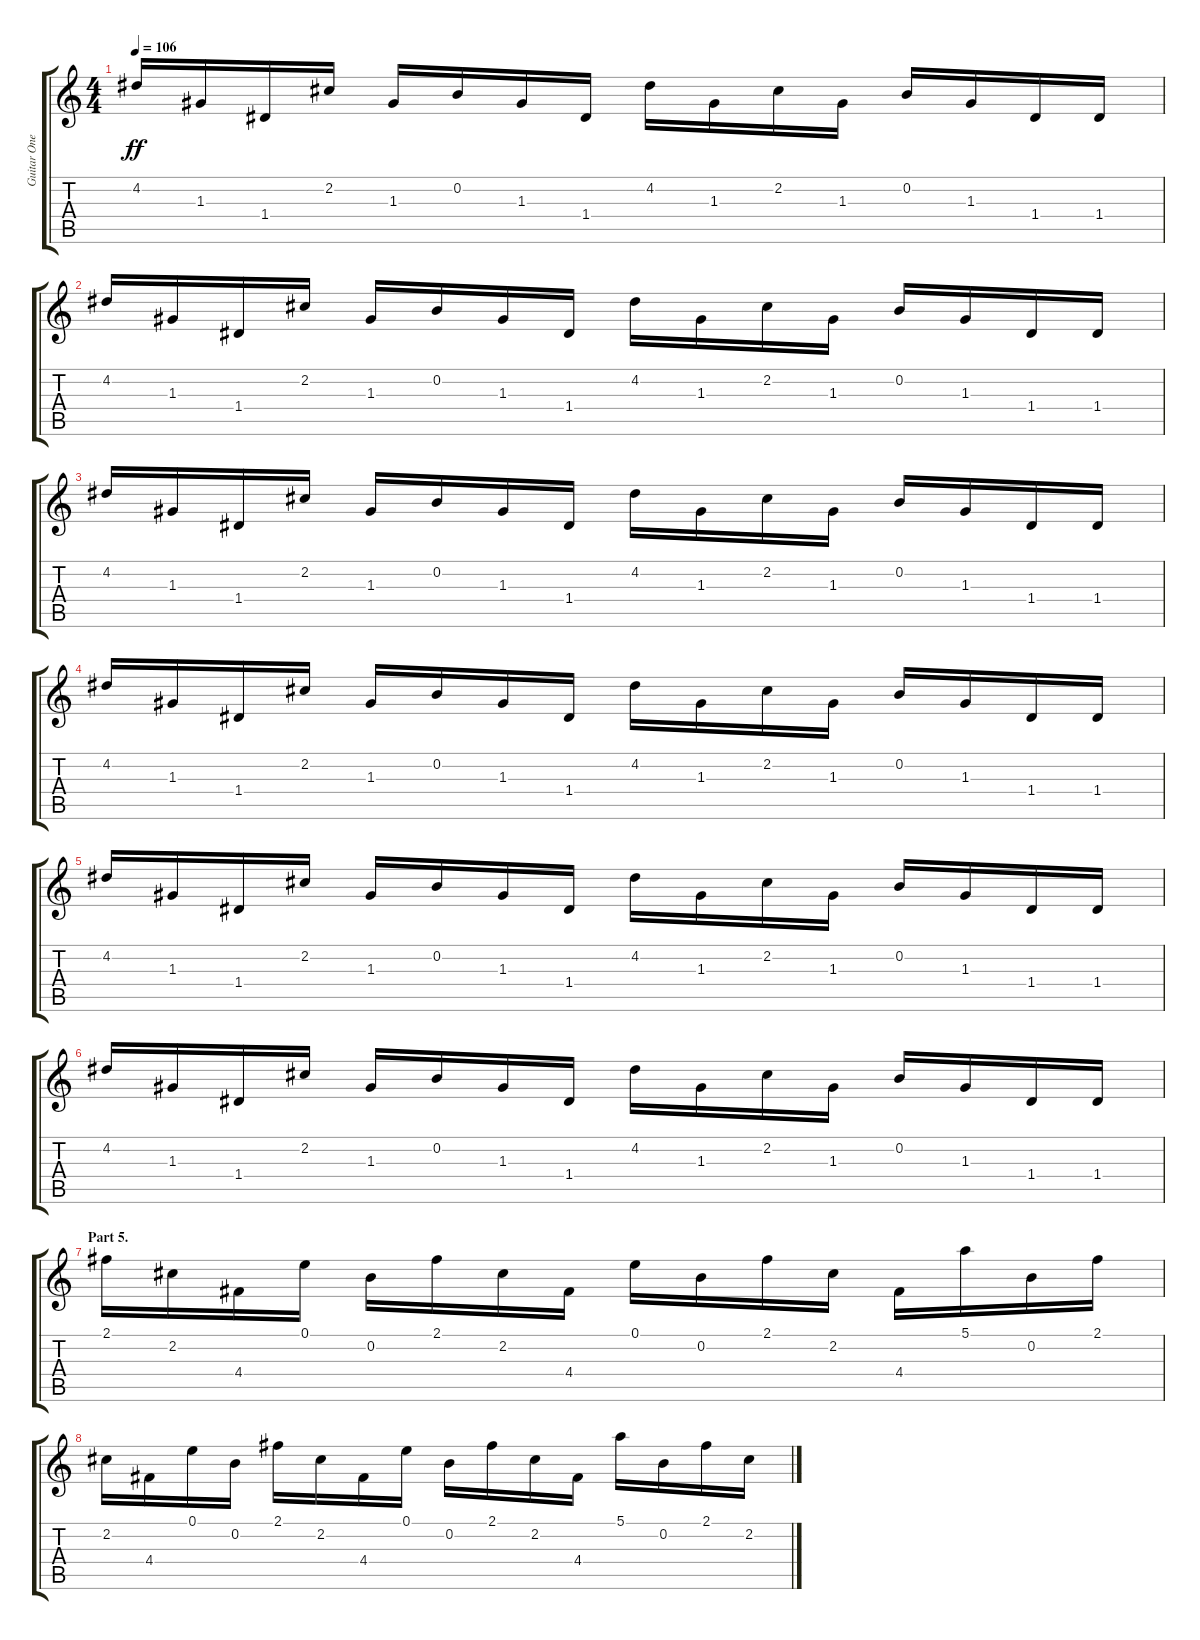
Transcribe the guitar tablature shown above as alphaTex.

\track ("Guitar One" "Guitar One") {instrument electricguitarclean}
\staff {score tabs}
\tuning (E4 B3 G3 D3 A2 E2) {hide}
\ts (4 4)
\tempo 106
\clef g2
\ks c
4.2.16{dy ff} 1.3.16 1.4.16 2.2.16 1.3.16 0.2.16 1.3.16 1.4.16 4.2.16 1.3.16 2.2.16 1.3.16 0.2.16 1.3.16 1.4.16 1.4.16 |
4.2.16 1.3.16 1.4.16 2.2.16 1.3.16 0.2.16 1.3.16 1.4.16 4.2.16 1.3.16 2.2.16 1.3.16 0.2.16 1.3.16 1.4.16 1.4.16 |
4.2.16 1.3.16 1.4.16 2.2.16 1.3.16 0.2.16 1.3.16 1.4.16 4.2.16 1.3.16 2.2.16 1.3.16 0.2.16 1.3.16 1.4.16 1.4.16 |
4.2.16 1.3.16 1.4.16 2.2.16 1.3.16 0.2.16 1.3.16 1.4.16 4.2.16 1.3.16 2.2.16 1.3.16 0.2.16 1.3.16 1.4.16 1.4.16 |
4.2.16 1.3.16 1.4.16 2.2.16 1.3.16 0.2.16 1.3.16 1.4.16 4.2.16 1.3.16 2.2.16 1.3.16 0.2.16 1.3.16 1.4.16 1.4.16 |
4.2.16 1.3.16 1.4.16 2.2.16 1.3.16 0.2.16 1.3.16 1.4.16 4.2.16 1.3.16 2.2.16 1.3.16 0.2.16 1.3.16 1.4.16 1.4.16 |
\section ("" "Part 5.")
2.1.16 2.2.16 4.4.16 0.1.16 0.2.16 2.1.16 2.2.16 4.4.16 0.1.16 0.2.16 2.1.16 2.2.16 4.4.16 5.1.16 0.2.16 2.1.16 |
2.2.16 4.4.16 0.1.16 0.2.16 2.1.16 2.2.16 4.4.16 0.1.16 0.2.16 2.1.16 2.2.16 4.4.16 5.1.16 0.2.16 2.1.16 2.2.16
